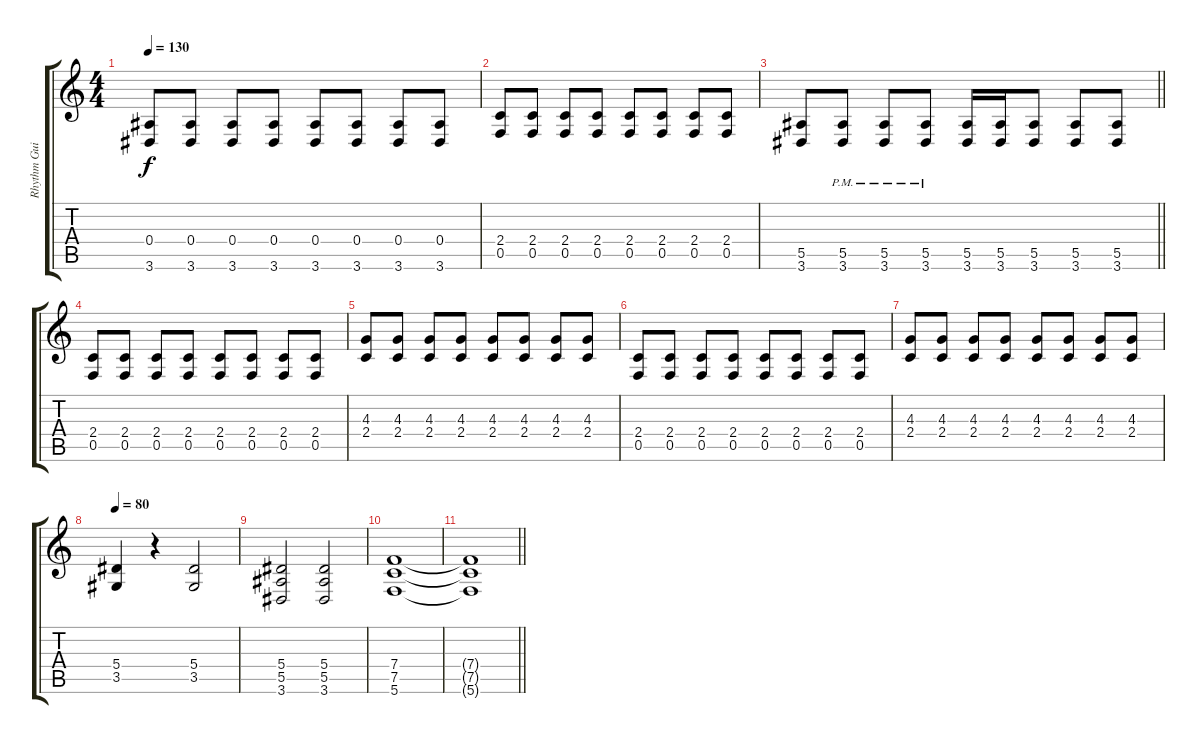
\track ("Rhythm Guitar" "Rhythm Gui") {instrument distortionguitar}
\staff {score tabs}
\tuning (C4 G3 Eb3 Bb2 F2 C2) {hide}
\ts (4 4)
\tempo 130
\clef g2
\ks c
(0.4 3.6).8{dy f} (0.4 3.6).8 (0.4 3.6).8 (0.4 3.6).8 (0.4 3.6).8 (0.4 3.6).8 (0.4 3.6).8 (0.4 3.6).8 |
(2.4 0.5).8 (2.4 0.5).8 (2.4 0.5).8 (2.4 0.5).8 (2.4 0.5).8 (2.4 0.5).8 (2.4 0.5).8 (2.4 0.5).8 |
\barLineRight lightlight
(5.5 3.6).8 (5.5{pm} 3.6{pm}).8 (5.5{pm} 3.6{pm}).8 (5.5{pm} 3.6{pm}).8 (5.5 3.6).16 (5.5 3.6).16 (5.5 3.6).8 (5.5 3.6).8 (5.5 3.6).8 |
(2.4 0.5).8 (2.4 0.5).8 (2.4 0.5).8 (2.4 0.5).8 (2.4 0.5).8 (2.4 0.5).8 (2.4 0.5).8 (2.4 0.5).8 |
(4.3 2.4).8 (4.3 2.4).8 (4.3 2.4).8 (4.3 2.4).8 (4.3 2.4).8 (4.3 2.4).8 (4.3 2.4).8 (4.3 2.4).8 |
(2.4 0.5).8 (2.4 0.5).8 (2.4 0.5).8 (2.4 0.5).8 (2.4 0.5).8 (2.4 0.5).8 (2.4 0.5).8 (2.4 0.5).8 |
(4.3 2.4).8 (4.3 2.4).8 (4.3 2.4).8 (4.3 2.4).8 (4.3 2.4).8 (4.3 2.4).8 (4.3 2.4).8 (4.3 2.4).8 |
\tempo 80
(5.4 3.5).4 r.4 (5.4 3.5).2 |
(5.4 5.5 3.6).2 (5.4 5.5 3.6).2 |
(7.4 7.5 5.6).1 |
\barLineRight lightlight
(7.4{t} 7.5{t} 5.6{t}).1
